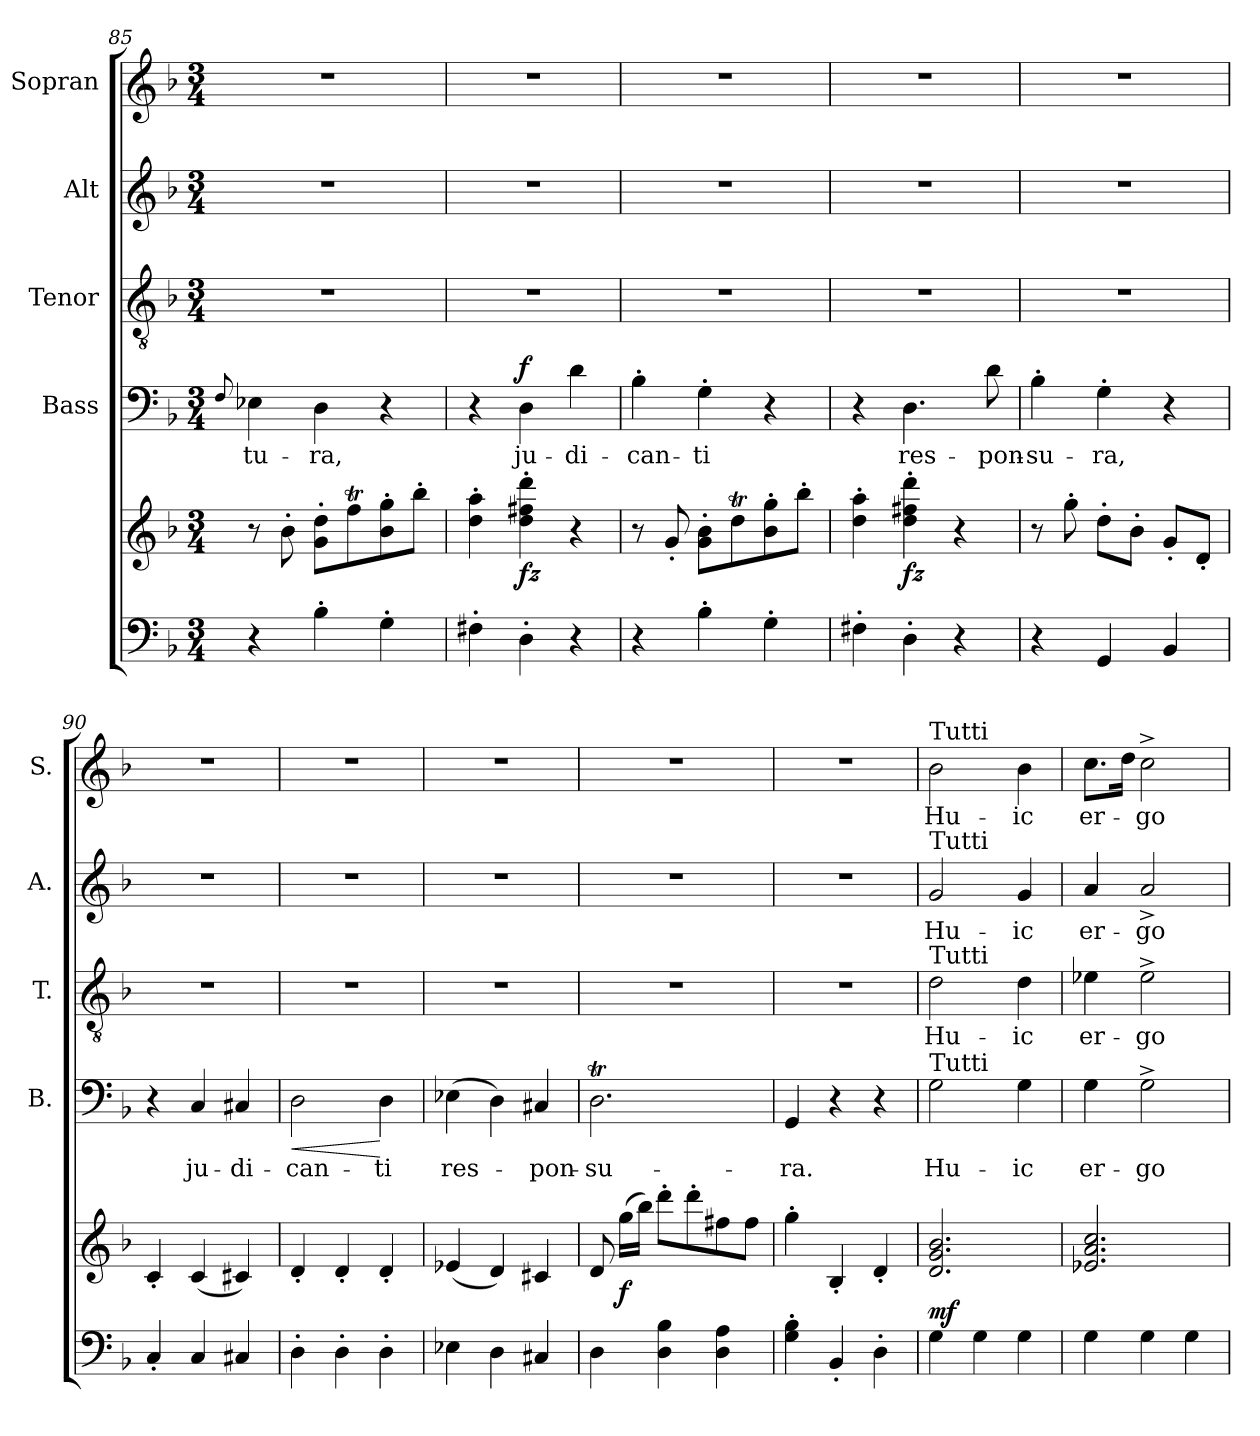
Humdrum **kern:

**kern	**kern	**dynam	**kern	**text	**dynam	**kern	**text	**kern	**text	**kern	**text
*part5	*part5	*part5	*part4	*part4	*part4	*part3	*part3	*part2	*part2	*part1	*part1
*staff6	*staff5	*staff5/6	*staff4	*staff4	*staff4	*staff3	*staff3	*staff2	*staff2	*staff1	*staff1
*	*	*	*I"Bass	*	*	*I"Tenor	*	*I"Alt	*	*I"Sopran	*
*	*	*	*I'B.	*	*	*I'T.	*	*I'A.	*	*I'S.	*
*clefF4	*clefG2	*	*clefF4	*	*	*clefGv2	*	*clefG2	*	*clefG2	*
*k[b-]	*k[b-]	*	*k[b-]	*	*	*k[b-]	*	*k[b-]	*	*k[b-]	*
*F:	*F:	*	*F:	*	*	*F:	*	*F:	*	*F:	*
*M3/4	*M3/4	*	*M3/4	*	*	*M3/4	*	*M3/4	*	*M3/4	*
=85	=85	=85	=85	=85	=85	=85	=85	=85	=85	=85	=85
.	.	.	8qqF/	.	.	.	.	.	.	.	.
!	!	!	!	!LO:LY:b	!	!	!	!	!	!	!
4r	8r	.	4E-X\	-tu-	.	2.r	.	2.r	.	2.r	.
.	8b-'>\	.	.	.	.	.	.	.	.	.	.
!	!	!LO:DY:a=2	!	!LO:LY:b	!	!	!	!	!	!	!
4B-'>\	8g\'> 8dd\'>L	pf	4D\	-ra,	.	.	.	.	.	.	.
.	8ffT\	.	.	.	.	.	.	.	.	.	.
4G'>\	8b-\'> 8gg\'>	.	4r	.	.	.	.	.	.	.	.
.	8bb-'>\J	.	.	.	.	.	.	.	.	.	.
=86	=86	=86	=86	=86	=86	=86	=86	=86	=86	=86	=86
4F#X'>\	4dd\'> 4aa\'>	.	4r	.	.	2.r	.	2.r	.	2.r	.
!	!	!LO:DY:b	!	!LO:LY:b	!LO:DY:a	!	!	!	!	!	!
4D'>\	4dd\'> 4ff#X\'> 4ddd\'>	fz	4D\	ju-	f	.	.	.	.	.	.
!	!	!	!	!LO:LY:b	!	!	!	!	!	!	!
4r	4r	.	4d\	-di-	.	.	.	.	.	.	.
=87	=87	=87	=87	=87	=87	=87	=87	=87	=87	=87	=87
!	!	!	!	!LO:LY:b	!	!	!	!	!	!	!
4r	8r	.	4B-'>\	-can-	.	2.r	.	2.r	.	2.r	.
.	8g'</	.	.	.	.	.	.	.	.	.	.
!	!	!	!	!LO:LY:b	!	!	!	!	!	!	!
4B-'>\	8g\'> 8b-\'>L	.	4G'>\	-ti	.	.	.	.	.	.	.
.	8ddT\	.	.	.	.	.	.	.	.	.	.
4G'>\	8b-\'> 8gg\'>	.	4r	.	.	.	.	.	.	.	.
.	8bb-'>\J	.	.	.	.	.	.	.	.	.	.
=88	=88	=88	=88	=88	=88	=88	=88	=88	=88	=88	=88
4F#X'>\	4dd\'> 4aa\'>	.	4r	.	.	2.r	.	2.r	.	2.r	.
!	!	!LO:DY:b	!	!LO:LY:b	!	!	!	!	!	!	!
4D'>\	4dd\'> 4ff#X\'> 4ddd\'>	fz	4.D\	res-	.	.	.	.	.	.	.
4r	4r	.	.	.	.	.	.	.	.	.	.
!	!	!	!	!LO:LY:b	!	!	!	!	!	!	!
.	.	.	8d\	-pon-	.	.	.	.	.	.	.
=89	=89	=89	=89	=89	=89	=89	=89	=89	=89	=89	=89
!	!	!	!	!LO:LY:b	!	!	!	!	!	!	!
4r	8r	.	4B-'>\	-su-	.	2.r	.	2.r	.	2.r	.
.	8gg'>\	.	.	.	.	.	.	.	.	.	.
!	!	!	!	!LO:LY:b	!	!	!	!	!	!	!
4GG/	8dd'>\L	.	4G'>\	-ra,	.	.	.	.	.	.	.
.	8b-'>\J	.	.	.	.	.	.	.	.	.	.
4BB-/	8g'</L	.	4r	.	.	.	.	.	.	.	.
.	8d'</J	.	.	.	.	.	.	.	.	.	.
!!LO:PB:g=z
=90	=90	=90	=90	=90	=90	=90	=90	=90	=90	=90	=90
4C'</	4c'</	.	4r	.	.	2.r	.	2.r	.	2.r	.
!	!	!LO:DY:a=2	!	!LO:LY:b	!	!	!	!	!	!	!
4C/	(<4c/	pf	4C/	ju-	.	.	.	.	.	.	.
!	!	!	!	!LO:LY:b	!	!	!	!	!	!	!
4C#X/	4c#X/)	.	4C#X/	-di-	.	.	.	.	.	.	.
=91	=91	=91	=91	=91	=91	=91	=91	=91	=91	=91	=91
!	!	!	!	!LO:LY:b	!LO:HP:b	!	!	!	!	!	!
4D'>\	4d'</	.	2D\	-can-	<	2.r	.	2.r	.	2.r	.
4D'>\	4d'</	.	.	.	.	.	.	.	.	.	.
!	!	!	!	!LO:LY:b	!	!	!	!	!	!	!
4D'>\	4d'</	.	4D\	-ti	[	.	.	.	.	.	.
=92	=92	=92	=92	=92	=92	=92	=92	=92	=92	=92	=92
!	!	!	!	!LO:LY:b	!	!	!	!	!	!	!
4E-X\	(<4e-X/	.	(>4E-X\	res-	.	2.r	.	2.r	.	2.r	.
4D\	4d/)	.	4D\)	.	.	.	.	.	.	.	.
!	!	!	!	!LO:LY:b	!	!	!	!	!	!	!
4C#X/	4c#X/	.	4C#X/	-pon-	.	.	.	.	.	.	.
=93	=93	=93	=93	=93	=93	=93	=93	=93	=93	=93	=93
!	!	!	!	!LO:LY:b	!	!	!	!	!	!	!
4D\	8d/	.	2.DT\	-su-	.	2.r	.	2.r	.	2.r	.
!	!	!LO:DY:b	!	!	!	!	!	!	!	!	!
.	(>16gg\LL	f	.	.	.	.	.	.	.	.	.
.	16bb-\JJ)	.	.	.	.	.	.	.	.	.	.
4D\ 4B-\	8ddd'>\L	.	.	.	.	.	.	.	.	.	.
.	8ddd'>\	.	.	.	.	.	.	.	.	.	.
4D\ 4A\	8ff#X\	.	.	.	.	.	.	.	.	.	.
.	8ff#\J	.	.	.	.	.	.	.	.	.	.
=94	=94	=94	=94	=94	=94	=94	=94	=94	=94	=94	=94
!	!	!	!	!LO:LY:b	!	!	!	!	!	!	!
4G\'> 4B-\'>	4gg'>\	.	4GG/	-ra.	.	2.r	.	2.r	.	2.r	.
4BB-'</	4B-'</	.	4r	.	.	.	.	.	.	.	.
4D'>\	4d'</	.	4r	.	.	.	.	.	.	.	.
=95	=95	=95	=95	=95	=95	=95	=95	=95	=95	=95	=95
!	!	!	!	!	!	!	!	!	!	!LO:TX:a:t=Tutti	!
!	!	!	!	!	!	!	!	!LO:TX:a:t=Tutti	!	!	!
!	!	!	!	!	!	!LO:TX:a:t=Tutti	!	!	!	!	!
!	!	!	!LO:TX:a:t=Tutti	!	!	!	!	!	!	!	!
!	!	!LO:DY:a=2	!	!LO:LY:b	!	!	!LO:LY:b	!	!LO:LY:b	!	!LO:LY:b
4G\	2.d/ 2.g/ 2.b-/	mf	2G\	Hu-	.	2d\	Hu-	2g/	Hu-	2b-\	Hu-
4G\	.	.	.	.	.	.	.	.	.	.	.
!	!	!	!	!LO:LY:b	!	!	!LO:LY:b	!	!LO:LY:b	!	!LO:LY:b
4G\	.	.	4G\	-ic	.	4d\	-ic	4g/	-ic	4b-\	-ic
=96	=96	=96	=96	=96	=96	=96	=96	=96	=96	=96	=96
!	!	!	!	!LO:LY:b	!	!	!LO:LY:b	!	!LO:LY:b	!	!LO:LY:b
4G\	2.e-X/ 2.a/ 2.cc/	.	4G\	er-	.	4e-X\	er-	4a/	er-	8.cc\L	er-
.	.	.	.	.	.	.	.	.	.	16dd\Jk	.
!	!	!	!	!LO:LY:b	!	!	!LO:LY:b	!	!LO:LY:b	!	!LO:LY:b
4G\	.	.	2G^>\	-go	.	2e-^>\	-go	2a^>/	-go	2cc^>\	-go
4G\	.	.	.	.	.	.	.	.	.	.	.
=	=	=	=	=	=	=	=	=	=	=	=
*-	*-	*-	*-	*-	*-	*-	*-	*-	*-	*-	*-
